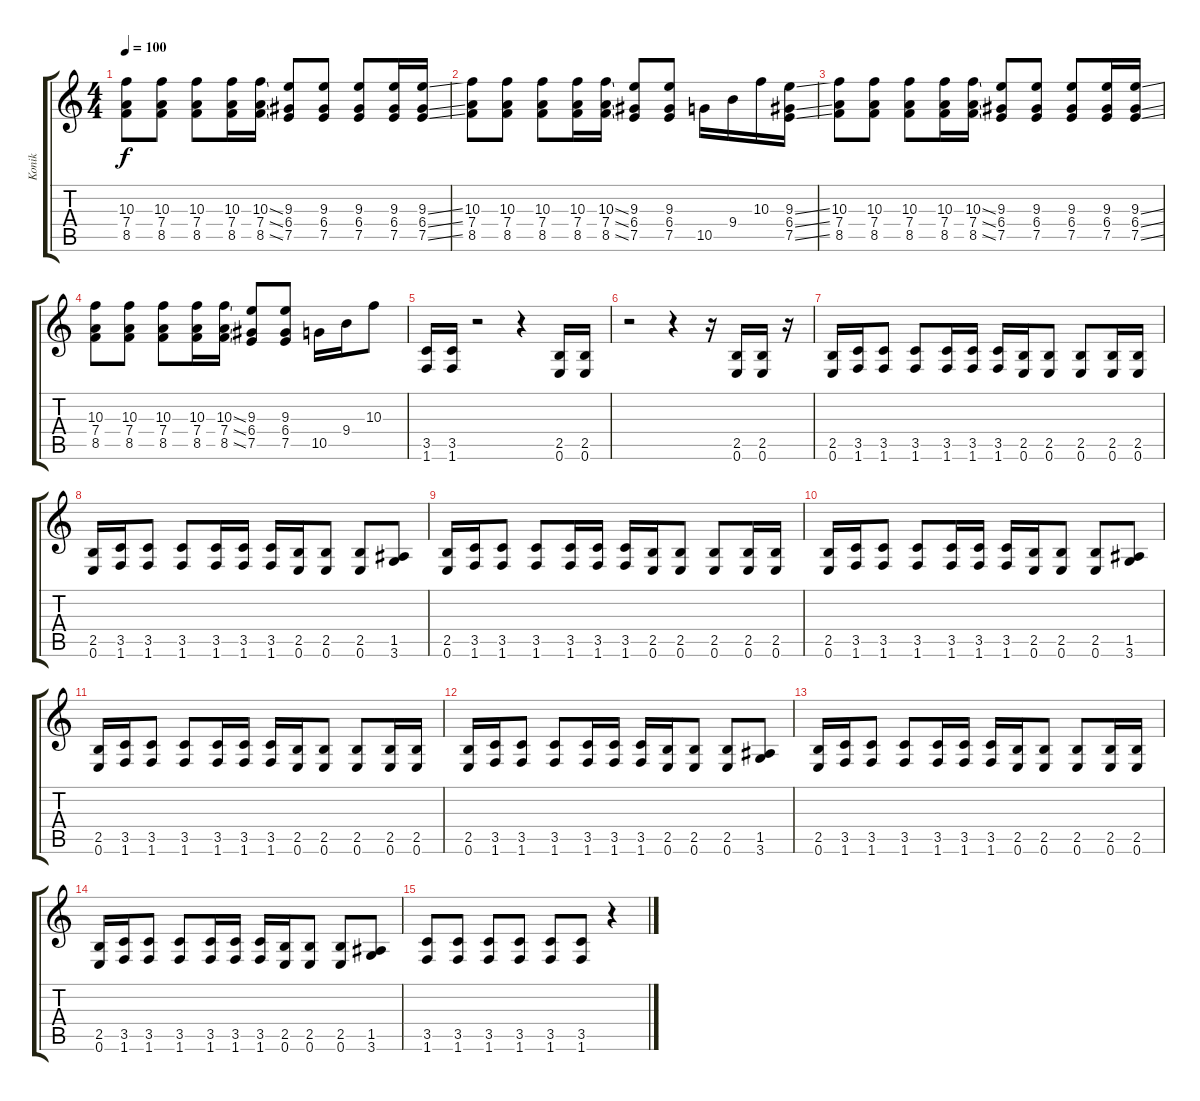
\track ("Konik" "Konik") {instrument distortionguitar}
\staff {score tabs}
\tuning (E4 B3 G3 D3 A2 E2) {hide}
\ts (4 4)
\tempo 100
\clef g2
\ks c
(10.3 7.4 8.5).8{dy f} (10.3 7.4 8.5).8 (10.3 7.4 8.5).8 (10.3 7.4 8.5).16 (10.3{ss} 7.4{ss} 8.5{ss}).16 (9.3 6.4 7.5).8 (9.3 6.4 7.5).8 (9.3 6.4 7.5).8 (9.3 6.4 7.5).16 (9.3{ss} 6.4{ss} 7.5{ss}).16 |
(10.3 7.4 8.5).8 (10.3 7.4 8.5).8 (10.3 7.4 8.5).8 (10.3 7.4 8.5).16 (10.3{ss} 7.4{ss} 8.5{ss}).16 (9.3 6.4 7.5).8 (9.3 6.4 7.5).8 10.5.16 9.4.16 10.3.16 (9.3{ss} 6.4{ss} 7.5{ss}).16 |
(10.3 7.4 8.5).8 (10.3 7.4 8.5).8 (10.3 7.4 8.5).8 (10.3 7.4 8.5).16 (10.3{ss} 7.4{ss} 8.5{ss}).16 (9.3 6.4 7.5).8 (9.3 6.4 7.5).8 (9.3 6.4 7.5).8 (9.3 6.4 7.5).16 (9.3{ss} 6.4{ss} 7.5{ss}).16 |
(10.3 7.4 8.5).8 (10.3 7.4 8.5).8 (10.3 7.4 8.5).8 (10.3 7.4 8.5).16 (10.3{ss} 7.4{ss} 8.5{ss}).16 (9.3 6.4 7.5).8 (9.3 6.4 7.5).8 10.5.16 9.4.16 10.3.8 |
(3.5 1.6).16 (3.5 1.6).16 r.2 r.4 (2.5 0.6).16 (2.5 0.6).16 |
r.2 r.4 r.16 (2.5 0.6).16 (2.5 0.6).16 r.16 |
(2.5 0.6).16 (3.5 1.6).16 (3.5 1.6).8 (3.5 1.6).8 (3.5 1.6).16 (3.5 1.6).16 (3.5 1.6).16 (2.5 0.6).16 (2.5 0.6).8 (2.5 0.6).8 (2.5 0.6).16 (2.5 0.6).16 |
(2.5 0.6).16 (3.5 1.6).16 (3.5 1.6).8 (3.5 1.6).8 (3.5 1.6).16 (3.5 1.6).16 (3.5 1.6).16 (2.5 0.6).16 (2.5 0.6).8 (2.5 0.6).8 (1.5 3.6).8 |
(2.5 0.6).16 (3.5 1.6).16 (3.5 1.6).8 (3.5 1.6).8 (3.5 1.6).16 (3.5 1.6).16 (3.5 1.6).16 (2.5 0.6).16 (2.5 0.6).8 (2.5 0.6).8 (2.5 0.6).16 (2.5 0.6).16 |
(2.5 0.6).16 (3.5 1.6).16 (3.5 1.6).8 (3.5 1.6).8 (3.5 1.6).16 (3.5 1.6).16 (3.5 1.6).16 (2.5 0.6).16 (2.5 0.6).8 (2.5 0.6).8 (1.5 3.6).8 |
(2.5 0.6).16 (3.5 1.6).16 (3.5 1.6).8 (3.5 1.6).8 (3.5 1.6).16 (3.5 1.6).16 (3.5 1.6).16 (2.5 0.6).16 (2.5 0.6).8 (2.5 0.6).8 (2.5 0.6).16 (2.5 0.6).16 |
(2.5 0.6).16 (3.5 1.6).16 (3.5 1.6).8 (3.5 1.6).8 (3.5 1.6).16 (3.5 1.6).16 (3.5 1.6).16 (2.5 0.6).16 (2.5 0.6).8 (2.5 0.6).8 (1.5 3.6).8 |
(2.5 0.6).16 (3.5 1.6).16 (3.5 1.6).8 (3.5 1.6).8 (3.5 1.6).16 (3.5 1.6).16 (3.5 1.6).16 (2.5 0.6).16 (2.5 0.6).8 (2.5 0.6).8 (2.5 0.6).16 (2.5 0.6).16 |
(2.5 0.6).16 (3.5 1.6).16 (3.5 1.6).8 (3.5 1.6).8 (3.5 1.6).16 (3.5 1.6).16 (3.5 1.6).16 (2.5 0.6).16 (2.5 0.6).8 (2.5 0.6).8 (1.5 3.6).8 |
(3.5 1.6).8 (3.5 1.6).8 (3.5 1.6).8 (3.5 1.6).8 (3.5 1.6).8 (3.5 1.6).8 r.4
